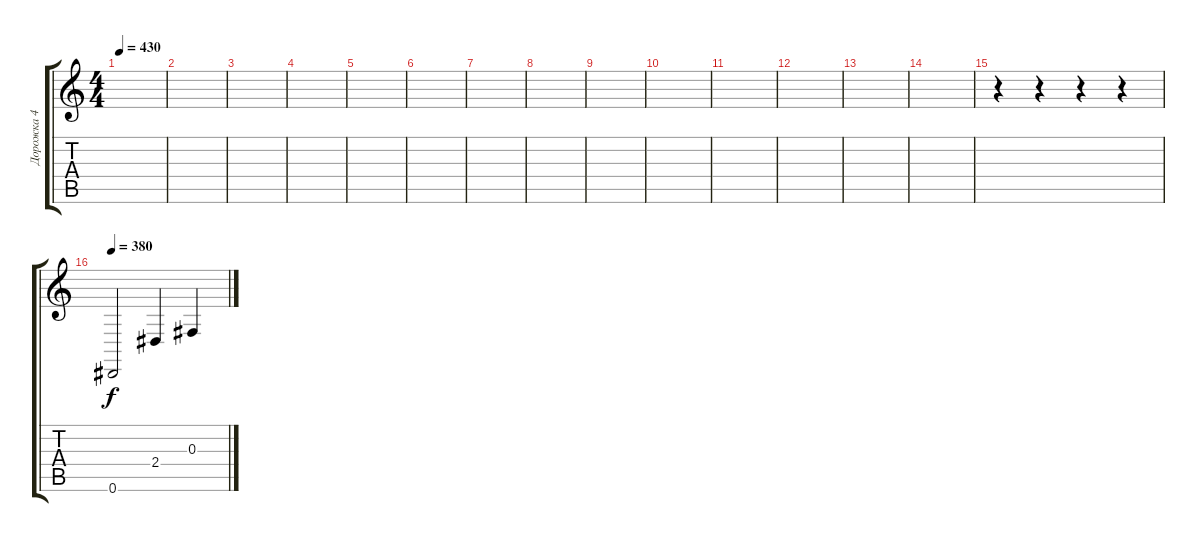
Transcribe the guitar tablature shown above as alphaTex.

\track ("Дорожка 4" "Дорожка 4") {instrument brightacousticpiano}
\staff {score tabs}
\tuning (Eb4 Bb3 Gb3 Db3 Ab2 Eb2) {hide}
\ts (4 4)
\tempo 430
\clef g2
\ks c
|
|
|
|
|
|
|
|
|
|
|
|
|
|
r.4 r.4 r.4 r.4 |
\tempo 380
0.6.2 2.4.4 0.3.4
